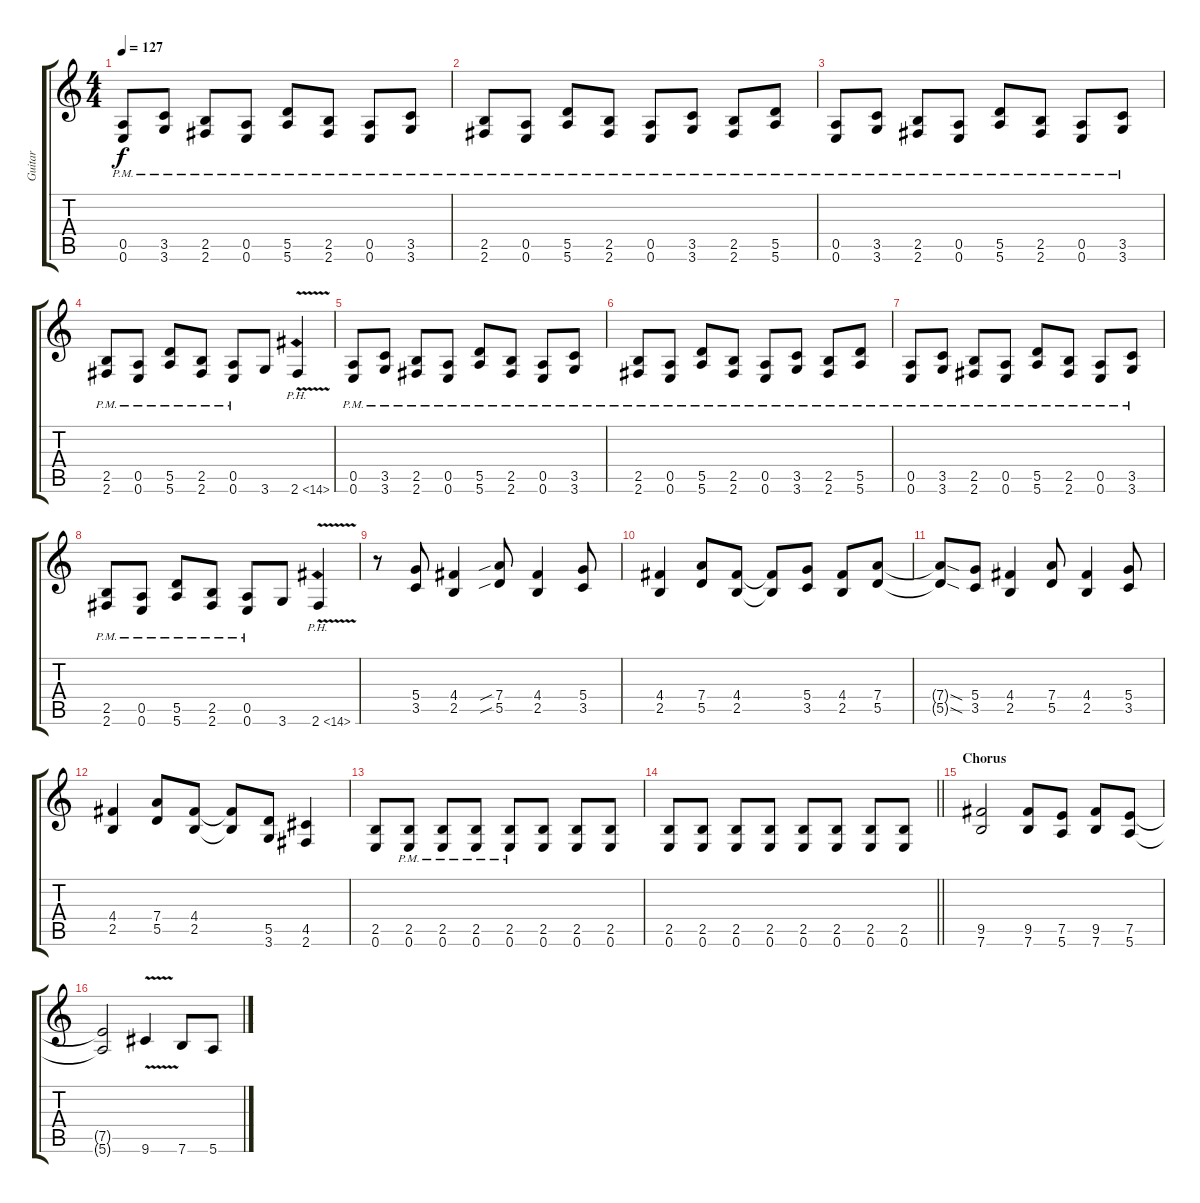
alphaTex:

\track ("Guitar" "Guitar") {instrument distortionguitar}
\staff {score tabs}
\tuning (E4 B3 G3 D3 A2 E2) {hide}
\ts (4 4)
\tempo 127
\clef g2
\ks c
(0.5{pm} 0.6{pm}).8{dy f volume 12} (3.5{pm} 3.6{pm}).8 (2.5{pm} 2.6{pm}).8 (0.5{pm} 0.6{pm}).8 (5.5{pm} 5.6{pm}).8 (2.5{pm} 2.6{pm}).8 (0.5{pm} 0.6{pm}).8 (3.5{pm} 3.6{pm}).8 |
(2.5{pm} 2.6{pm}).8 (0.5{pm} 0.6{pm}).8 (5.5{pm} 5.6{pm}).8 (2.5{pm} 2.6{pm}).8 (0.5{pm} 0.6{pm}).8 (3.5{pm} 3.6{pm}).8 (2.5{pm} 2.6{pm}).8 (5.5{pm} 5.6{pm}).8 |
(0.5{pm} 0.6{pm}).8 (3.5{pm} 3.6{pm}).8 (2.5{pm} 2.6{pm}).8 (0.5{pm} 0.6{pm}).8 (5.5{pm} 5.6{pm}).8 (2.5{pm} 2.6{pm}).8 (0.5{pm} 0.6{pm}).8 (3.5{pm} 3.6{pm}).8 |
(2.5{pm} 2.6{pm}).8 (0.5{pm} 0.6{pm}).8 (5.5{pm} 5.6{pm}).8 (2.5{pm} 2.6{pm}).8 (0.5{pm} 0.6{pm}).8 3.6.8 2.6{ph 12 v}.4 |
(0.5{pm} 0.6{pm}).8{volume 12} (3.5{pm} 3.6{pm}).8 (2.5{pm} 2.6{pm}).8 (0.5{pm} 0.6{pm}).8 (5.5{pm} 5.6{pm}).8 (2.5{pm} 2.6{pm}).8 (0.5{pm} 0.6{pm}).8 (3.5{pm} 3.6{pm}).8 |
(2.5{pm} 2.6{pm}).8 (0.5{pm} 0.6{pm}).8 (5.5{pm} 5.6{pm}).8 (2.5{pm} 2.6{pm}).8 (0.5{pm} 0.6{pm}).8 (3.5{pm} 3.6{pm}).8 (2.5{pm} 2.6{pm}).8 (5.5{pm} 5.6{pm}).8 |
(0.5{pm} 0.6{pm}).8 (3.5{pm} 3.6{pm}).8 (2.5{pm} 2.6{pm}).8 (0.5{pm} 0.6{pm}).8 (5.5{pm} 5.6{pm}).8 (2.5{pm} 2.6{pm}).8 (0.5{pm} 0.6{pm}).8 (3.5{pm} 3.6{pm}).8 |
(2.5{pm} 2.6{pm}).8 (0.5{pm} 0.6{pm}).8 (5.5{pm} 5.6{pm}).8 (2.5{pm} 2.6{pm}).8 (0.5{pm} 0.6{pm}).8 3.6.8 2.6{ph 12 v}.4 |
r.8 (5.4 3.5).8 (4.4 2.5).4 (7.4{sib} 5.5{sib}).8 (4.4 2.5).4 (5.4 3.5).8 |
(4.4 2.5).4 (7.4 5.5).8 (4.4 2.5).8 (4.4{t} 2.5{t}).8 (5.4 3.5).8 (4.4 2.5).8 (7.4 5.5).8 |
(7.4{sod t} 5.5{sod t}).8 (5.4 3.5).8 (4.4 2.5).4 (7.4 5.5).8 (4.4 2.5).4 (5.4 3.5).8 |
(4.4 2.5).4 (7.4 5.5).8 (4.4 2.5).8 (4.4{t} 2.5{t}).8 (5.5 3.6).8 (4.5 2.6).4 |
(2.5 0.6).8 (2.5{pm} 0.6{pm}).8 (2.5{pm} 0.6{pm}).8 (2.5{pm} 0.6{pm}).8 (2.5{pm} 0.6{pm}).8 (2.5 0.6).8 (2.5 0.6).8 (2.5 0.6).8 |
\barLineRight lightlight
(2.5 0.6).8 (2.5 0.6).8 (2.5 0.6).8 (2.5 0.6).8 (2.5 0.6).8 (2.5 0.6).8 (2.5 0.6).8 (2.5 0.6).8 |
\section ("" "Chorus")
(9.5 7.6).2 (9.5 7.6).8 (7.5 5.6).8 (9.5 7.6).8 (7.5 5.6).8 |
(7.5{t} 5.6{t}).2 9.6{v}.4 7.6.8 5.6.8
